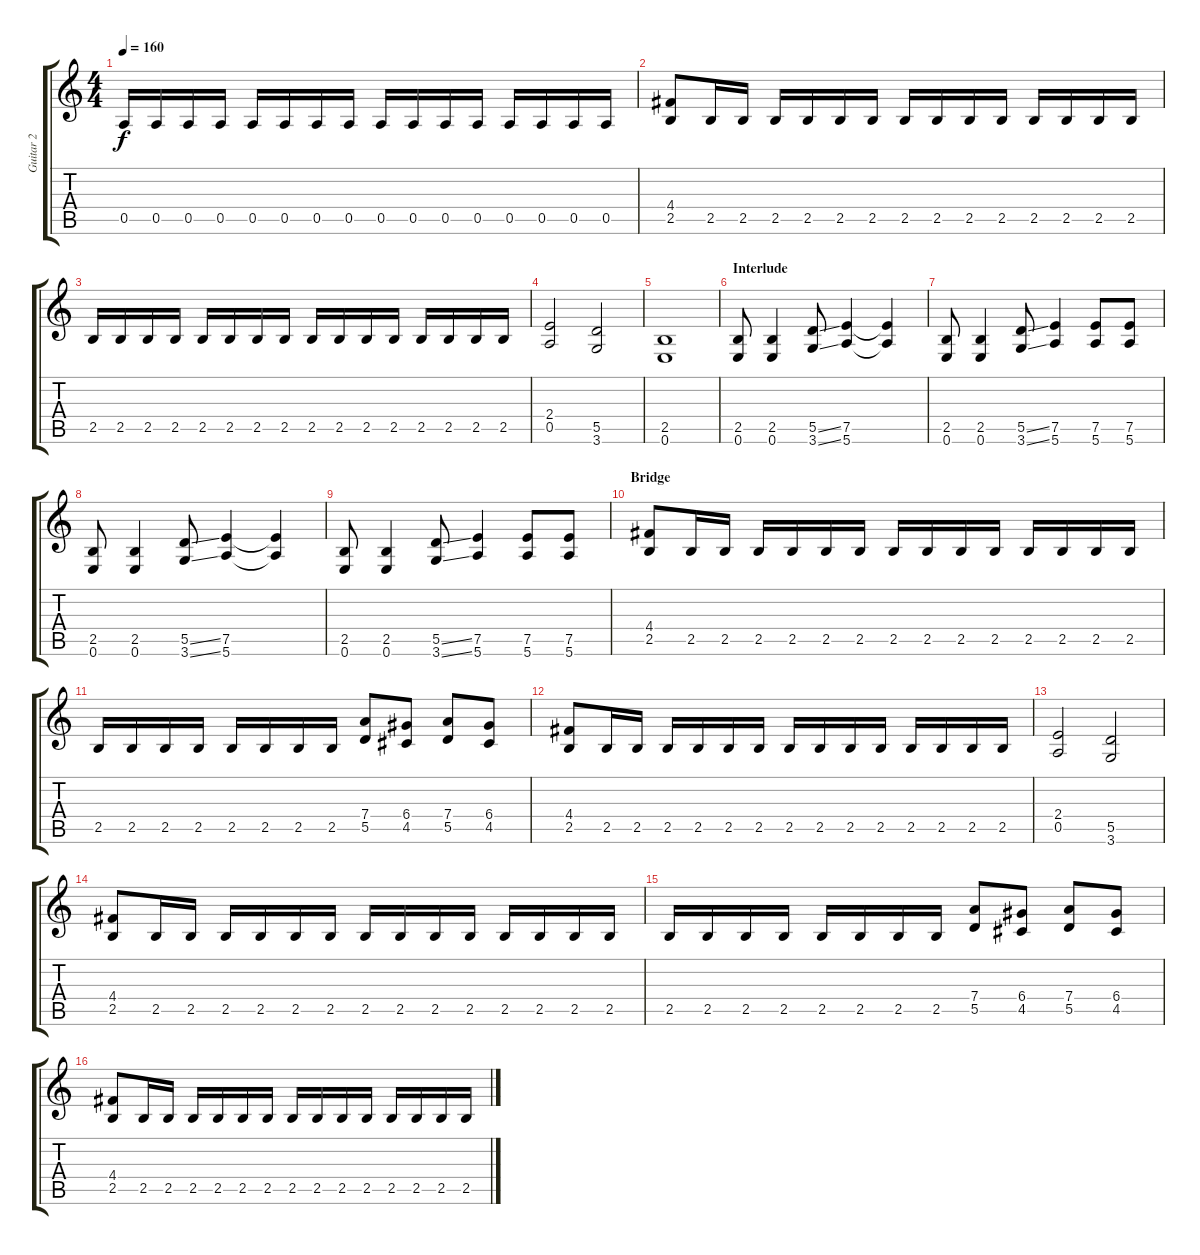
\track ("Guitar 2" "Guitar 2") {instrument distortionguitar}
\staff {score tabs}
\tuning (E4 B3 G3 D3 A2 E2) {hide}
\ts (4 4)
\tempo 160
\clef g2
\ks c
0.5.16{dy f} 0.5.16 0.5.16 0.5.16 0.5.16 0.5.16 0.5.16 0.5.16 0.5.16 0.5.16 0.5.16 0.5.16 0.5.16 0.5.16 0.5.16 0.5.16 |
(4.4 2.5).8 2.5.16 2.5.16 2.5.16 2.5.16 2.5.16 2.5.16 2.5.16 2.5.16 2.5.16 2.5.16 2.5.16 2.5.16 2.5.16 2.5.16 |
2.5.16 2.5.16 2.5.16 2.5.16 2.5.16 2.5.16 2.5.16 2.5.16 2.5.16 2.5.16 2.5.16 2.5.16 2.5.16 2.5.16 2.5.16 2.5.16 |
(2.4 0.5).2 (5.5 3.6).2 |
(2.5 0.6).1 |
\section ("" "Interlude")
(2.5 0.6).8 (2.5 0.6).4 (5.5{ss} 3.6{ss}).8 (7.5 5.6).4 (7.5{t} 5.6{t}).4 |
(2.5 0.6).8 (2.5 0.6).4 (5.5{ss} 3.6{ss}).8 (7.5 5.6).4 (7.5 5.6).8 (7.5 5.6).8 |
(2.5 0.6).8 (2.5 0.6).4 (5.5{ss} 3.6{ss}).8 (7.5 5.6).4 (7.5{t} 5.6{t}).4 |
(2.5 0.6).8 (2.5 0.6).4 (5.5{ss} 3.6{ss}).8 (7.5 5.6).4 (7.5 5.6).8 (7.5 5.6).8 |
\section ("" "Bridge")
(4.4 2.5).8 2.5.16 2.5.16 2.5.16 2.5.16 2.5.16 2.5.16 2.5.16 2.5.16 2.5.16 2.5.16 2.5.16 2.5.16 2.5.16 2.5.16 |
2.5.16 2.5.16 2.5.16 2.5.16 2.5.16 2.5.16 2.5.16 2.5.16 (7.4 5.5).8 (6.4 4.5).8 (7.4 5.5).8 (6.4 4.5).8 |
(4.4 2.5).8 2.5.16 2.5.16 2.5.16 2.5.16 2.5.16 2.5.16 2.5.16 2.5.16 2.5.16 2.5.16 2.5.16 2.5.16 2.5.16 2.5.16 |
(2.4 0.5).2 (5.5 3.6).2 |
(4.4 2.5).8 2.5.16 2.5.16 2.5.16 2.5.16 2.5.16 2.5.16 2.5.16 2.5.16 2.5.16 2.5.16 2.5.16 2.5.16 2.5.16 2.5.16 |
2.5.16 2.5.16 2.5.16 2.5.16 2.5.16 2.5.16 2.5.16 2.5.16 (7.4 5.5).8 (6.4 4.5).8 (7.4 5.5).8 (6.4 4.5).8 |
(4.4 2.5).8 2.5.16 2.5.16 2.5.16 2.5.16 2.5.16 2.5.16 2.5.16 2.5.16 2.5.16 2.5.16 2.5.16 2.5.16 2.5.16 2.5.16
